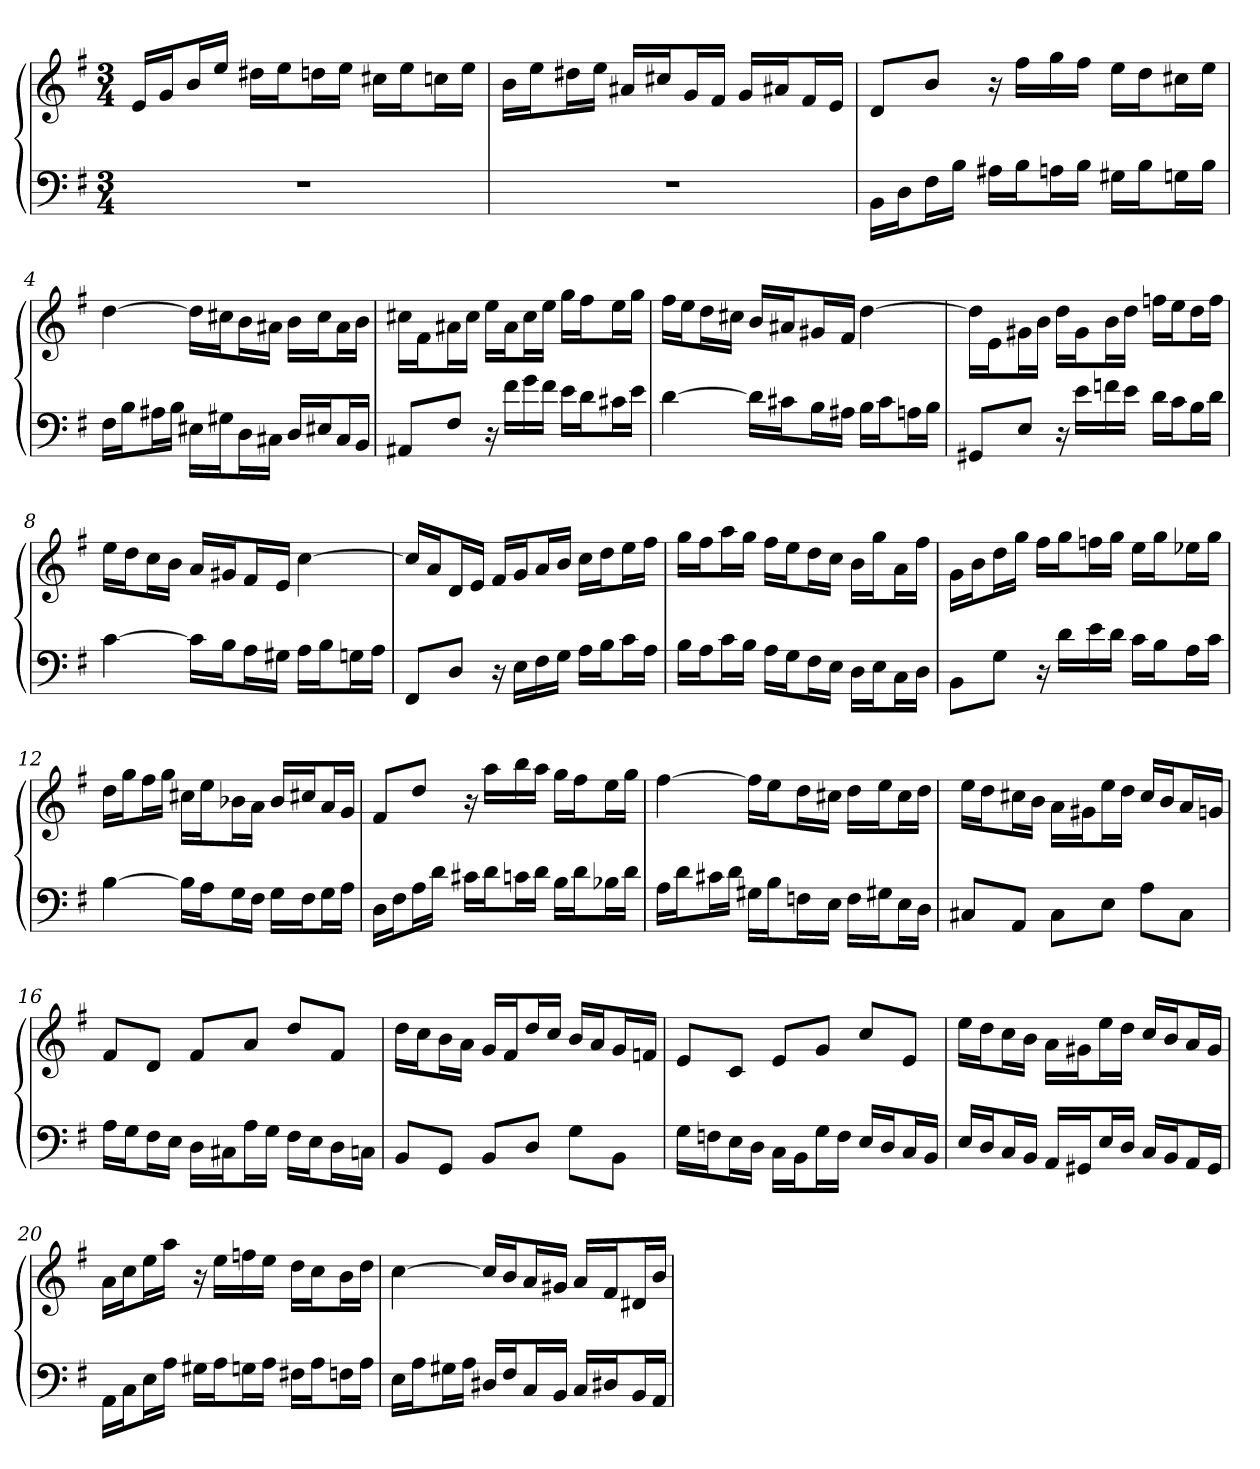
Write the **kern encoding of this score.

**kern	**kern
*part1	*part1
*staff2	*staff1
*clefF4	*clefG2
*k[f#]	*k[f#]
*e:	*e:
*M3/4	*M3/4
*MM72	*MM72
=1	=1
2.r	16e/LL
.	16g/J
.	16b/L
.	16ee/JJ
.	16dd#X\LL
.	16ee\J
.	16ddn\L
.	16ee\JJ
.	16cc#X\LL
.	16ee\J
.	16ccn\L
.	16ee\JJ
=2	=2
2.r	16b\LL
.	16ee\J
.	16dd#X\L
.	16ee\JJ
.	16a#X/LL
.	16cc#X/J
.	16g/L
.	16f#/JJ
.	16g/LL
.	16a#X/J
.	16f#/L
.	16e/JJ
=3	=3
16BB\LL	8d/L
16D\J	.
16F#\L	8b/J
16B\JJ	.
16A#X\LL	16r
16B\J	16ff#\LL
16An\L	16gg\
16B\JJ	16ff#\JJ
16G#X\LL	16ee\LL
16B\J	16dd\J
16Gn\L	16cc#X\L
16B\JJ	16ee\JJ
=4	=4
16F#\LL	[4dd
16B\J	.
16A#X\L	.
16B\JJ	.
16E#X\LL	16dd\LL]
16G#X\J	16cc#X\J
16D\L	16b\L
16C#X\JJ	16a#X\JJ
16D/LL	16b\LL
16E#X/J	16cc#\J
16C#/L	16a#\L
16BB/JJ	16b\JJ
=5	=5
8AA#X/L	16cc#X\LL
.	16f#\J
8F#/J	16a#X\L
.	16cc#\JJ
16r	16ee\LL
16f#\LL	16a#\J
16g\	16cc#\L
16f#\JJ	16ee\JJ
16e\LL	16gg\LL
16d\J	16ff#\J
16c#X\L	16ee\L
16e\JJ	16gg\JJ
=6	=6
[4d	16ff#\LL
.	16ee\J
.	16dd\L
.	16cc#X\JJ
16d\LL]	16b/LL
16c#X\J	16a#X/J
16B\L	16g#X/L
16A#X\JJ	16f#/JJ
16B\LL	[4dd
16c#\J	.
16An\L	.
16B\JJ	.
=7	=7
8GG#X/L	16dd\LL]
.	16e\J
8E/J	16g#X\L
.	16b\JJ
16r	16dd\LL
16e\LL	16g#\J
16fn\	16b\L
16e\JJ	16dd\JJ
16d\LL	16ffn\LL
16c\J	16ee\J
16B\L	16dd\L
16d\JJ	16ff\JJ
=8	=8
[4c	16ee\LL
.	16dd\J
.	16cc\L
.	16b\JJ
16c\LL]	16a/LL
16B\J	16g#X/J
16A\L	16f#/L
16G#X\JJ	16e/JJ
16A\LL	[4cc
16B\J	.
16Gn\L	.
16A\JJ	.
=9	=9
8FF#/L	16cc/LL]
.	16a/J
8D/J	16d/L
.	16e/JJ
16r	16f#/LL
16E\LL	16g/J
16F#\	16a/L
16G\JJ	16b/JJ
16A\LL	16cc\LL
16B\J	16dd\J
16c\L	16ee\L
16A\JJ	16ff#\JJ
=10	=10
16B\LL	16gg\LL
16A\J	16ff#\J
16c\L	16aa\L
16B\JJ	16gg\JJ
16A\LL	16ff#\LL
16G\J	16ee\J
16F#\L	16dd\L
16E\JJ	16cc\JJ
16D\LL	16b\LL
16E\J	16gg\J
16C\L	16a\L
16D\JJ	16ff#\JJ
=11	=11
8BB\L	16g\LL
.	16b\J
8G\J	16dd\L
.	16gg\JJ
16r	16ff#\LL
16d\LL	16gg\J
16e\	16ffn\L
16d\JJ	16gg\JJ
16c\LL	16ee\LL
16B\J	16gg\J
16A\L	16ee-X\L
16c\JJ	16gg\JJ
=12	=12
[4B	16dd\LL
.	16gg\J
.	16ff#\L
.	16gg\JJ
16B\LL]	16cc#X\LL
16A\J	16ee\J
16G\L	16b-X\L
16F#\JJ	16a\JJ
16G\LL	16b-/LL
16F#\J	16cc#X/J
16G\L	16a/L
16A\JJ	16g/JJ
=13	=13
16D\LL	8f#/L
16F#\J	.
16A\L	8dd/J
16d\JJ	.
16c#X\LL	16r
16d\J	16aa\LL
16cn\L	16bb\
16d\JJ	16aa\JJ
16B\LL	16gg\LL
16d\J	16ff#\J
16B-X\L	16ee\L
16d\JJ	16gg\JJ
=14	=14
16A\LL	[4ff#
16d\J	.
16c#X\L	.
16d\JJ	.
16G#X\LL	16ff#\LL]
16B\J	16ee\J
16Fn\L	16dd\L
16E\JJ	16cc#X\JJ
16F\LL	16dd\LL
16G#X\J	16ee\J
16E\L	16cc#\L
16D\JJ	16dd\JJ
=15	=15
8C#X/L	16ee\LL
.	16dd\J
8AA/J	16cc#X\L
.	16b\JJ
8C#\L	16a\LL
.	16g#X\J
8E\J	16ee\L
.	16dd\JJ
8A\L	16cc#/LL
.	16b/J
8C#\J	16a/L
.	16gn/JJ
=16	=16
16A\LL	8f#/L
16G\J	.
16F#\L	8d/J
16E\JJ	.
16D\LL	8f#/L
16C#X\J	.
16A\L	8a/J
16G\JJ	.
16F#\LL	8dd/L
16E\J	.
16D\L	8f#/J
16Cn\JJ	.
=17	=17
8BB/L	16dd\LL
.	16cc\J
8GG/J	16b\L
.	16a\JJ
8BB/L	16g/LL
.	16f#/J
8D/J	16dd/L
.	16cc/JJ
8G\L	16b/LL
.	16a/J
8BB\J	16g/L
.	16fn/JJ
=18	=18
16G\LL	8e/L
16Fn\J	.
16E\L	8c/J
16D\JJ	.
16C\LL	8e/L
16BB\J	.
16G\L	8g/J
16F\JJ	.
16E/LL	8cc/L
16D/J	.
16C/L	8e/J
16BB/JJ	.
=19	=19
16E/LL	16ee\LL
16D/J	16dd\J
16C/L	16cc\L
16BB/JJ	16b\JJ
16AA/LL	16a\LL
16GG#X/J	16g#X\J
16E/L	16ee\L
16D/JJ	16dd\JJ
16C/LL	16cc/LL
16BB/J	16b/J
16AA/L	16a/L
16GG#/JJ	16g#/JJ
=20	=20
16AA\LL	16a\LL
16C\J	16cc\J
16E\L	16ee\L
16A\JJ	16aa\JJ
16G#X\LL	16r
16A\J	16ee\LL
16Gn\L	16ffn\
16A\JJ	16ee\JJ
16F#X\LL	16dd\LL
16A\J	16cc\J
16Fn\L	16b\L
16A\JJ	16dd\JJ
=21	=21
16E\LL	[4cc
16A\J	.
16G#X\L	.
16A\JJ	.
16D#X/LL	16cc/LL]
16F#/J	16b/J
16C/L	16a/L
16BB/JJ	16g#X/JJ
16C/LL	16a/LL
16D#X/J	16f#/J
16BB/L	16d#X/L
16AA/JJ	16b/JJ
=	=
*-	*-
